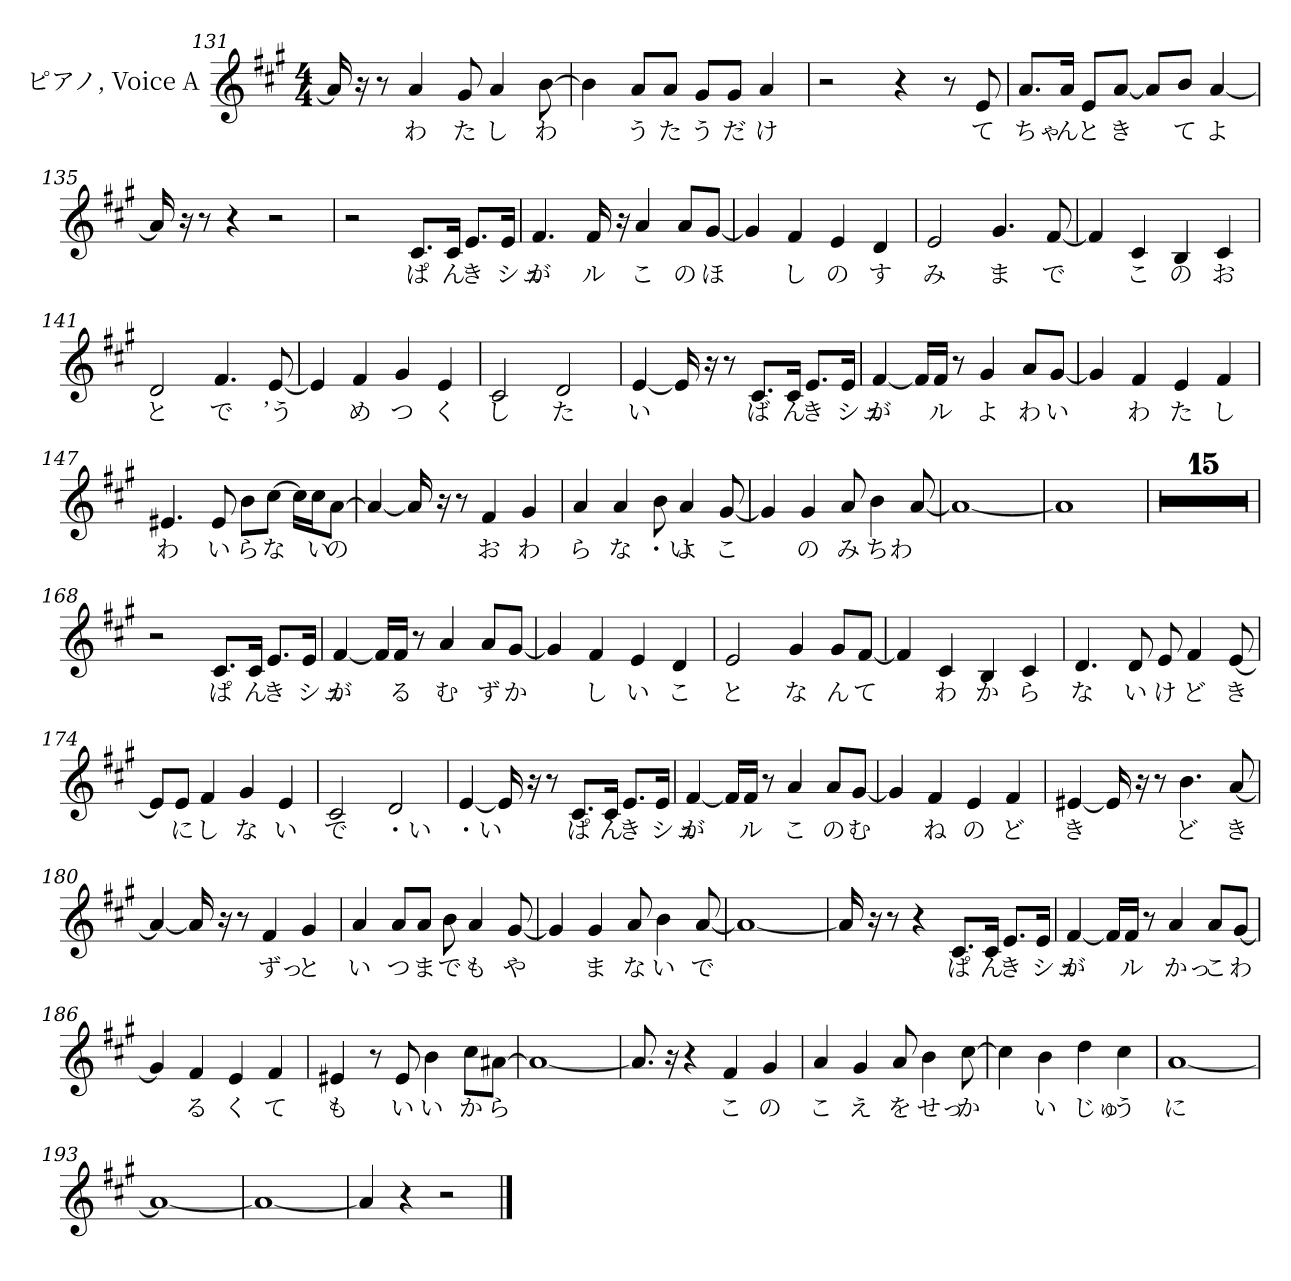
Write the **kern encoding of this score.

**kern	**text
*part1	*part1
*staff1	*staff1
*I"ピアノ, Voice A	*
*clefG2	*
*k[f#c#g#]	*
*M4/4	*
=131	=131
16a/]	.
16r	.
8r	.
!	!LO:LY:b
4a/	わ
!	!LO:LY:b
8g#/	た
!	!LO:LY:b
4a/	し
!	!LO:LY:b
[8b\	わ
=132	=132
4b\]	.
!	!LO:LY:b
8a/L	う
!	!LO:LY:b
8a/J	た
!	!LO:LY:b
8g#/L	う
!	!LO:LY:b
8g#/J	だ
!	!LO:LY:b
4a/	け
=133	=133
2r	.
4r	.
8r	.
!	!LO:LY:b
8e/	て
=134	=134
!	!LO:LY:b
8.a/L	ちゃ
!	!LO:LY:b
16a/Jk	ん
!	!LO:LY:b
8e/L	と
!	!LO:LY:b
[8a/J	き
8a/L]	.
!	!LO:LY:b
8b/J	て
!	!LO:LY:b
[4a/	よ
=135	=135
16a/]	.
16r	.
8r	.
4r	.
2r	.
!!LO:LB:g=z
=136	=136
2r	.
!	!LO:LY:b
8.c#/L	ぱ
!	!LO:LY:b
16c#/Jk	ん
!	!LO:LY:b
8.e/L	き
!	!LO:LY:b
16e/Jk	シュ
=137	=137
!	!LO:LY:b
4.f#/	が
!	!LO:LY:b
16f#/	ル
16r	.
!	!LO:LY:b
4a/	こ
!	!LO:LY:b
8a/L	の
!	!LO:LY:b
[8g#/J	ほ
=138	=138
4g#/]	.
!	!LO:LY:b
4f#/	し
!	!LO:LY:b
4e/	の
!	!LO:LY:b
4d/	す
=139	=139
!	!LO:LY:b
2e/	み
!	!LO:LY:b
4.g#/	ま
!	!LO:LY:b
[8f#/	で
=140	=140
4f#/]	.
!	!LO:LY:b
4c#/	こ
!	!LO:LY:b
4B/	の
!	!LO:LY:b
4c#/	お
=141	=141
!	!LO:LY:b
2d/	と
!	!LO:LY:b
4.f#/	で
!	!LO:LY:b
[8e/	’う
=142	=142
4e/]	.
!	!LO:LY:b
4f#/	め
!	!LO:LY:b
4g#/	つ
!	!LO:LY:b
4e/	く
=143	=143
!	!LO:LY:b
2c#/	し
!	!LO:LY:b
2d/	た
!!LO:LB:g=z
=144	=144
!	!LO:LY:b
[4e/	い
16e/]	.
16r	.
8r	.
!	!LO:LY:b
8.c#/L	ば
!	!LO:LY:b
16c#/Jk	ん
!	!LO:LY:b
8.e/L	き
!	!LO:LY:b
16e/Jk	シュ
=145	=145
!	!LO:LY:b
[4f#/	が
16f#/LL]	.
!	!LO:LY:b
16f#/JJ	ル
8r	.
!	!LO:LY:b
4g#/	よ
!	!LO:LY:b
8a/L	わ
!	!LO:LY:b
[8g#/J	い
=146	=146
4g#/]	.
!	!LO:LY:b
4f#/	わ
!	!LO:LY:b
4e/	た
!	!LO:LY:b
4f#/	し
=147	=147
!	!LO:LY:b
4.e#X/	わ
!	!LO:LY:b
8e#/	い
!	!LO:LY:b
8b\L	ら
!	!LO:LY:b
[8cc#\J	な
16cc#\LL]	.
!	!LO:LY:b
16cc#\J	い
!	!LO:LY:b
[8a\J	の
=148	=148
4a/_	.
16a/]	.
16r	.
8r	.
!	!LO:LY:b
4f#/	お
!	!LO:LY:b
4g#/	わ
=149	=149
!	!LO:LY:b
4a/	ら
!	!LO:LY:b
4a/	な
!	!LO:LY:b
8b\	・い
!	!LO:LY:b
4a/	よ
!	!LO:LY:b
[8g#/	こ
!!LO:LB:g=z
=150	=150
4g#/]	.
!	!LO:LY:b
4g#/	の
!	!LO:LY:b
8a/	み
!	!LO:LY:b
4b\	ち
!	!LO:LY:b
[8a/	わ
=151	=151
1a_	.
=152	=152
1a]	.
=153	=153
1r	.
=154	=154
1r	.
=155	=155
1r	.
=156	=156
1r	.
=157	=157
1r	.
=158	=158
1r	.
=159	=159
1r	.
=160	=160
1r	.
=161	=161
1r	.
=162	=162
1r	.
=163	=163
1r	.
=164	=164
1r	.
=165	=165
1r	.
!!LO:LB:g=z
=166	=166
1r	.
=167	=167
1r	.
=168	=168
2r	.
!	!LO:LY:b
8.c#/L	ぱ
!	!LO:LY:b
16c#/Jk	ん
!	!LO:LY:b
8.e/L	き
!	!LO:LY:b
16e/Jk	シュ
=169	=169
!	!LO:LY:b
[4f#/	が
16f#/LL]	.
!	!LO:LY:b
16f#/JJ	る
8r	.
!	!LO:LY:b
4a/	む
!	!LO:LY:b
8a/L	ず
!	!LO:LY:b
[8g#/J	か
=170	=170
4g#/]	.
!	!LO:LY:b
4f#/	し
!	!LO:LY:b
4e/	い
!	!LO:LY:b
4d/	こ
=171	=171
!	!LO:LY:b
2e/	と
!	!LO:LY:b
4g#/	な
!	!LO:LY:b
8g#/L	ん
!	!LO:LY:b
[8f#/J	て
=172	=172
4f#/]	.
!	!LO:LY:b
4c#/	わ
!	!LO:LY:b
4B/	か
!	!LO:LY:b
4c#/	ら
=173	=173
!	!LO:LY:b
4.d/	な
!	!LO:LY:b
8d/	い
!	!LO:LY:b
8e/	け
!	!LO:LY:b
4f#/	ど
!	!LO:LY:b
[8e/	き
!!LO:LB:g=z
=174	=174
8e/L]	.
!	!LO:LY:b
8e/J	に
!	!LO:LY:b
4f#/	し
!	!LO:LY:b
4g#/	な
!	!LO:LY:b
4e/	い
=175	=175
!	!LO:LY:b
2c#/	で
!	!LO:LY:b
2d/	・い
=176	=176
!	!LO:LY:b
[4e/	・い
16e/]	.
16r	.
8r	.
!	!LO:LY:b
8.c#/L	ぱ
!	!LO:LY:b
16c#/Jk	ん
!	!LO:LY:b
8.e/L	き
!	!LO:LY:b
16e/Jk	シュ
=177	=177
!	!LO:LY:b
[4f#/	が
16f#/LL]	.
!	!LO:LY:b
16f#/JJ	ル
8r	.
!	!LO:LY:b
4a/	こ
!	!LO:LY:b
8a/L	の
!	!LO:LY:b
[8g#/J	む
=178	=178
4g#/]	.
!	!LO:LY:b
4f#/	ね
!	!LO:LY:b
4e/	の
!	!LO:LY:b
4f#/	ど
=179	=179
!	!LO:LY:b
[4e#X/	き
16e#/]	.
16r	.
8r	.
!	!LO:LY:b
4.b\	ど
!	!LO:LY:b
[8a/	き
!!LO:LB:g=z
=180	=180
4a/_	.
16a/]	.
16r	.
8r	.
!	!LO:LY:b
4f#/	ずっ
!	!LO:LY:b
4g#/	と
=181	=181
!	!LO:LY:b
4a/	い
!	!LO:LY:b
8a/L	つ
!	!LO:LY:b
8a/J	ま
!	!LO:LY:b
8b\	で
!	!LO:LY:b
4a/	も
!	!LO:LY:b
[8g#/	や
=182	=182
4g#/]	.
!	!LO:LY:b
4g#/	ま
!	!LO:LY:b
8a/	な
!	!LO:LY:b
4b\	い
!	!LO:LY:b
[8a/	で
=183	=183
1a_	.
=184	=184
16a/]	.
16r	.
8r	.
4r	.
!	!LO:LY:b
8.c#/L	ぱ
!	!LO:LY:b
16c#/Jk	ん
!	!LO:LY:b
8.e/L	き
!	!LO:LY:b
16e/Jk	シュ
=185	=185
!	!LO:LY:b
[4f#/	が
16f#/LL]	.
!	!LO:LY:b
16f#/JJ	ル
8r	.
!	!LO:LY:b
4a/	かっ
!	!LO:LY:b
8a/L	こ
!	!LO:LY:b
[8g#/J	わ
!!LO:PB:g=z
=186	=186
4g#/]	.
!	!LO:LY:b
4f#/	る
!	!LO:LY:b
4e/	く
!	!LO:LY:b
4f#/	て
=187	=187
!	!LO:LY:b
4e#X/	も
8r	.
!	!LO:LY:b
8e#/	い
!	!LO:LY:b
4b\	い
!	!LO:LY:b
8cc#\L	か
!	!LO:LY:b
[8a#X\J	ら
=188	=188
1a#_	.
=189	=189
8.a#/]	.
16r	.
4r	.
!	!LO:LY:b
4f#/	こ
!	!LO:LY:b
4g#/	の
=190	=190
!	!LO:LY:b
4a/	こ
!	!LO:LY:b
4g#/	え
!	!LO:LY:b
8a/	を
!	!LO:LY:b
4b\	せっ
!	!LO:LY:b
[8cc#\	か
=191	=191
4cc#\]	.
!	!LO:LY:b
4b\	い
!	!LO:LY:b
4dd\	じゅ
!	!LO:LY:b
4cc#\	う
=192	=192
!	!LO:LY:b
[1a	に
=193	=193
1a_	.
=194	=194
1a_	.
=195	=195
4a/]	.
4r	.
2r	.
==	==
*-	*-
